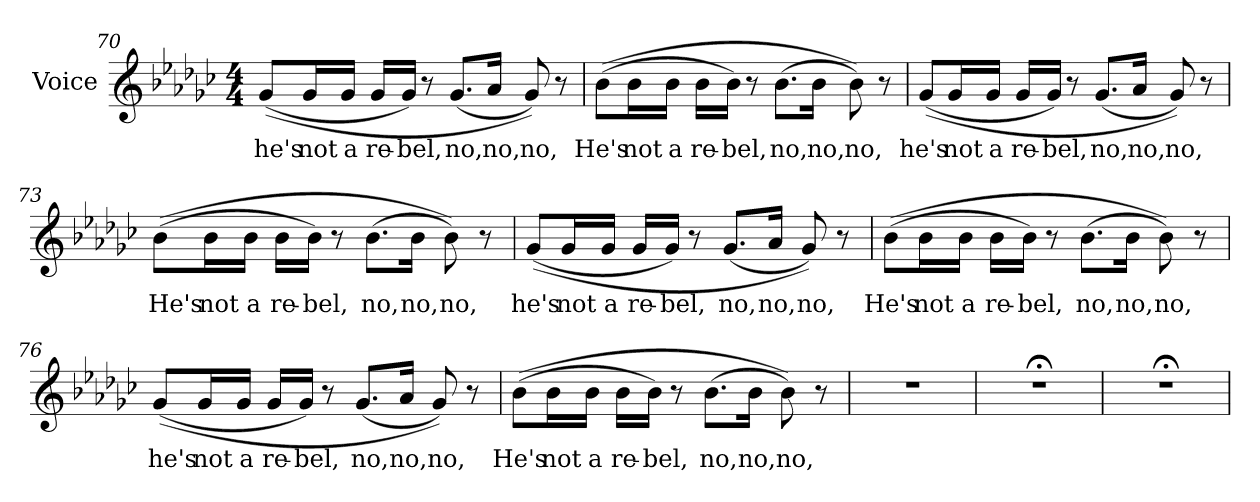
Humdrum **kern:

**kern	**text
*part1	*part1
*staff1	*staff1
*I"Voice	*
*I'Voice	*
!!LO:LB:g=z
*clefG2	*
*k[b-e-a-d-g-c-]	*
*G-:	*
*M4/4	*
=70	=70
!	!LO:LY:b:color=#000000
((8g-i/L	he's
!	!LO:LY:b:color=#000000
16g-i/L	not
!	!LO:LY:b:color=#000000
16g-i/JJ	a
!	!LO:LY:b:color=#000000
16g-i/LL	re-
!	!LO:LY:b:color=#000000
16g-i/JJ)	-bel,
8r	.
!	!LO:LY:b:color=#000000
(8.g-i/L	no,
!	!LO:LY:b:color=#000000
16a-i/Jk	no,
!	!LO:LY:b:color=#000000
8g-i/))	no,
8r	.
=71	=71
!	!LO:LY:b:color=#000000
((8b-i\L	He's
!	!LO:LY:b:color=#000000
16b-i\L	not
!	!LO:LY:b:color=#000000
16b-i\JJ	a
!	!LO:LY:b:color=#000000
16b-i\LL	re-
!	!LO:LY:b:color=#000000
16b-i\JJ)	-bel,
8r	.
!	!LO:LY:b:color=#000000
(8.b-i\L	no,
!	!LO:LY:b:color=#000000
16b-i\Jk	no,
!	!LO:LY:b:color=#000000
8b-i\))	no,
8r	.
=72	=72
!	!LO:LY:b:color=#000000
((8g-i/L	he's
!	!LO:LY:b:color=#000000
16g-i/L	not
!	!LO:LY:b:color=#000000
16g-i/JJ	a
!	!LO:LY:b:color=#000000
16g-i/LL	re-
!	!LO:LY:b:color=#000000
16g-i/JJ)	-bel,
8r	.
!	!LO:LY:b:color=#000000
(8.g-i/L	no,
!	!LO:LY:b:color=#000000
16a-i/Jk	no,
!	!LO:LY:b:color=#000000
8g-i/))	no,
8r	.
!!LO:PB:g=z
=73	=73
!	!LO:LY:b:color=#000000
((8b-i\L	He's
!	!LO:LY:b:color=#000000
16b-i\L	not
!	!LO:LY:b:color=#000000
16b-i\JJ	a
!	!LO:LY:b:color=#000000
16b-i\LL	re-
!	!LO:LY:b:color=#000000
16b-i\JJ)	-bel,
8r	.
!	!LO:LY:b:color=#000000
(8.b-i\L	no,
!	!LO:LY:b:color=#000000
16b-i\Jk	no,
!	!LO:LY:b:color=#000000
8b-i\))	no,
8r	.
=74	=74
!	!LO:LY:b:color=#000000
((8g-i/L	he's
!	!LO:LY:b:color=#000000
16g-i/L	not
!	!LO:LY:b:color=#000000
16g-i/JJ	a
!	!LO:LY:b:color=#000000
16g-i/LL	re-
!	!LO:LY:b:color=#000000
16g-i/JJ)	-bel,
8r	.
!	!LO:LY:b:color=#000000
(8.g-i/L	no,
!	!LO:LY:b:color=#000000
16a-i/Jk	no,
!	!LO:LY:b:color=#000000
8g-i/))	no,
8r	.
=75	=75
!	!LO:LY:b:color=#000000
((8b-i\L	He's
!	!LO:LY:b:color=#000000
16b-i\L	not
!	!LO:LY:b:color=#000000
16b-i\JJ	a
!	!LO:LY:b:color=#000000
16b-i\LL	re-
!	!LO:LY:b:color=#000000
16b-i\JJ)	-bel,
8r	.
!	!LO:LY:b:color=#000000
(8.b-i\L	no,
!	!LO:LY:b:color=#000000
16b-i\Jk	no,
!	!LO:LY:b:color=#000000
8b-i\))	no,
8r	.
!!LO:LB:g=z
=76	=76
!	!LO:LY:b:color=#000000
((8g-i/L	he's
!	!LO:LY:b:color=#000000
16g-i/L	not
!	!LO:LY:b:color=#000000
16g-i/JJ	a
!	!LO:LY:b:color=#000000
16g-i/LL	re-
!	!LO:LY:b:color=#000000
16g-i/JJ)	-bel,
8r	.
!	!LO:LY:b:color=#000000
(8.g-i/L	no,
!	!LO:LY:b:color=#000000
16a-i/Jk	no,
!	!LO:LY:b:color=#000000
8g-i/))	no,
8r	.
=77	=77
!	!LO:LY:b:color=#000000
((8b-i\L	He's
!	!LO:LY:b:color=#000000
16b-i\L	not
!	!LO:LY:b:color=#000000
16b-i\JJ	a
!	!LO:LY:b:color=#000000
16b-i\LL	re-
!	!LO:LY:b:color=#000000
16b-i\JJ)	-bel,
8r	.
!	!LO:LY:b:color=#000000
(8.b-i\L	no,
!	!LO:LY:b:color=#000000
16b-i\Jk	no,
!	!LO:LY:b:color=#000000
8b-i\))	no,
8r	.
=78	=78
1r	.
=78X1	=78X1
1r;<	.
=78X2	=78X2
1r;<	.
=	=
*-	*-
